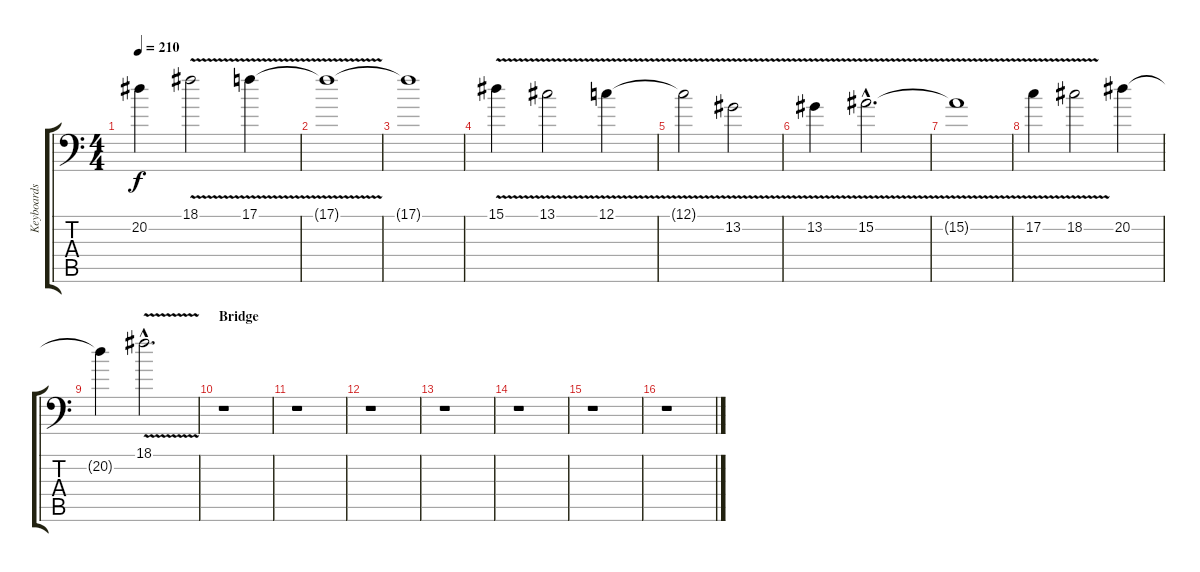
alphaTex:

\track ("Keyboards (Frederik Nordstrom)" "Keyboards ") {instrument drawbarorgan}
\staff {score tabs}
\tuning (C4 G3 Eb3 Bb2 F2 Bb1) {hide}
\ts (4 4)
\tempo 210
\clef f4
\ks c
20.2{t}.4{dy f} 18.1{v}.2 17.1{v}.4 |
17.1{t}.1 |
17.1{t}.1 |
15.1{v}.4 13.1{v}.2 12.1{v}.4 |
12.1{t}.2 13.2{v}.2 |
13.2{v}.4 15.2{v hac}.2{d} |
15.2{t}.1 |
17.2{v}.4 18.2{v}.2 20.2.4 |
20.2{t}.4 18.1{v hac}.2{d} |
\section ("" "Bridge")
r.1 |
r.1 |
r.1 |
r.1 |
r.1 |
r.1 |
r.1
